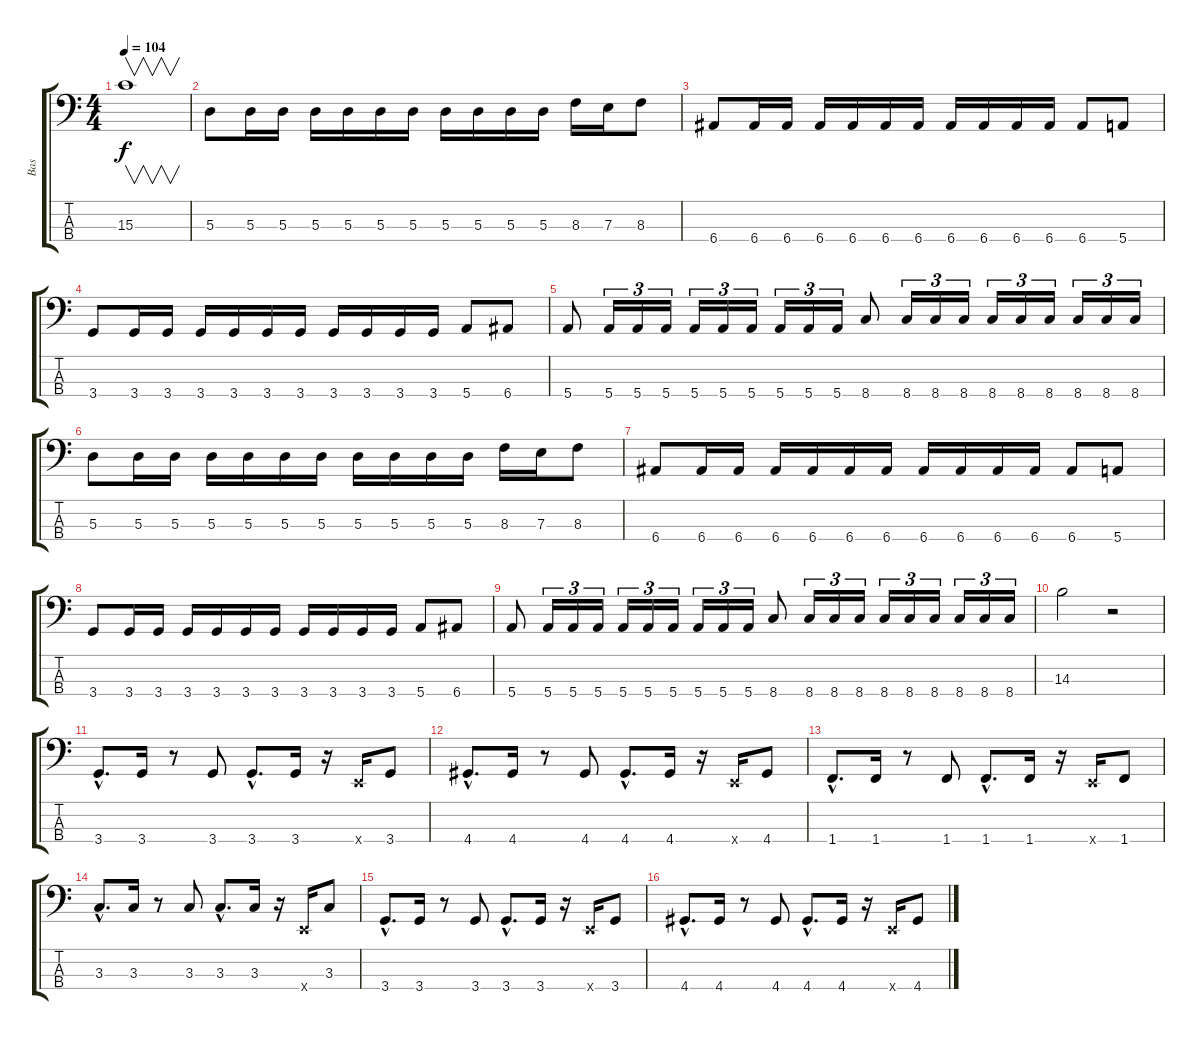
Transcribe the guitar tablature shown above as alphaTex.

\track ("Bas" "Bas") {instrument electricbassfinger}
\staff {score tabs}
\tuning (G2 D2 A1 E1) {hide}
\ts (4 4)
\tempo 104
\clef f4
\ks c
15.3.1{v dy f instrument electricbassfinger} |
5.3.8 5.3.16 5.3.16 5.3.16 5.3.16 5.3.16 5.3.16 5.3.16 5.3.16 5.3.16 5.3.16 8.3.16 7.3.16 8.3.8 |
6.4.8 6.4.16 6.4.16 6.4.16 6.4.16 6.4.16 6.4.16 6.4.16 6.4.16 6.4.16 6.4.16 6.4.8 5.4.8 |
3.4.8 3.4.16 3.4.16 3.4.16 3.4.16 3.4.16 3.4.16 3.4.16 3.4.16 3.4.16 3.4.16 5.4.8 6.4.8 |
5.4.8 5.4.16{tu (3 2)} 5.4.16{tu (3 2)} 5.4.16{tu (3 2)} 5.4.16{tu (3 2)} 5.4.16{tu (3 2)} 5.4.16{tu (3 2)} 5.4.16{tu (3 2)} 5.4.16{tu (3 2)} 5.4.16{tu (3 2)} 8.4.8 8.4.16{tu (3 2)} 8.4.16{tu (3 2)} 8.4.16{tu (3 2)} 8.4.16{tu (3 2)} 8.4.16{tu (3 2)} 8.4.16{tu (3 2)} 8.4.16{tu (3 2)} 8.4.16{tu (3 2)} 8.4.16{tu (3 2)} |
5.3.8 5.3.16 5.3.16 5.3.16 5.3.16 5.3.16 5.3.16 5.3.16 5.3.16 5.3.16 5.3.16 8.3.16 7.3.16 8.3.8 |
6.4.8 6.4.16 6.4.16 6.4.16 6.4.16 6.4.16 6.4.16 6.4.16 6.4.16 6.4.16 6.4.16 6.4.8 5.4.8 |
3.4.8 3.4.16 3.4.16 3.4.16 3.4.16 3.4.16 3.4.16 3.4.16 3.4.16 3.4.16 3.4.16 5.4.8 6.4.8 |
5.4.8 5.4.16{tu (3 2)} 5.4.16{tu (3 2)} 5.4.16{tu (3 2)} 5.4.16{tu (3 2)} 5.4.16{tu (3 2)} 5.4.16{tu (3 2)} 5.4.16{tu (3 2)} 5.4.16{tu (3 2)} 5.4.16{tu (3 2)} 8.4.8 8.4.16{tu (3 2)} 8.4.16{tu (3 2)} 8.4.16{tu (3 2)} 8.4.16{tu (3 2)} 8.4.16{tu (3 2)} 8.4.16{tu (3 2)} 8.4.16{tu (3 2)} 8.4.16{tu (3 2)} 8.4.16{tu (3 2)} |
14.3.2 r.2 |
3.4{hac}.8{d instrument slapbass1} 3.4.16 r.8 3.4.8 3.4{hac}.8{d} 3.4.16 r.16 0.4{x}.16 3.4.8 |
4.4{hac}.8{d} 4.4.16 r.8 4.4.8 4.4{hac}.8{d} 4.4.16 r.16 0.4{x}.16 4.4.8 |
1.4{hac}.8{d} 1.4.16 r.8 1.4.8 1.4{hac}.8{d} 1.4.16 r.16 0.4{x}.16 1.4.8 |
3.3{hac}.8{d} 3.3.16 r.8 3.3.8 3.3{hac}.8{d} 3.3.16 r.16 0.4{x}.16 3.3.8 |
3.4{hac}.8{d} 3.4.16 r.8 3.4.8 3.4{hac}.8{d} 3.4.16 r.16 0.4{x}.16 3.4.8 |
4.4{hac}.8{d} 4.4.16 r.8 4.4.8 4.4{hac}.8{d} 4.4.16 r.16 0.4{x}.16 4.4.8
